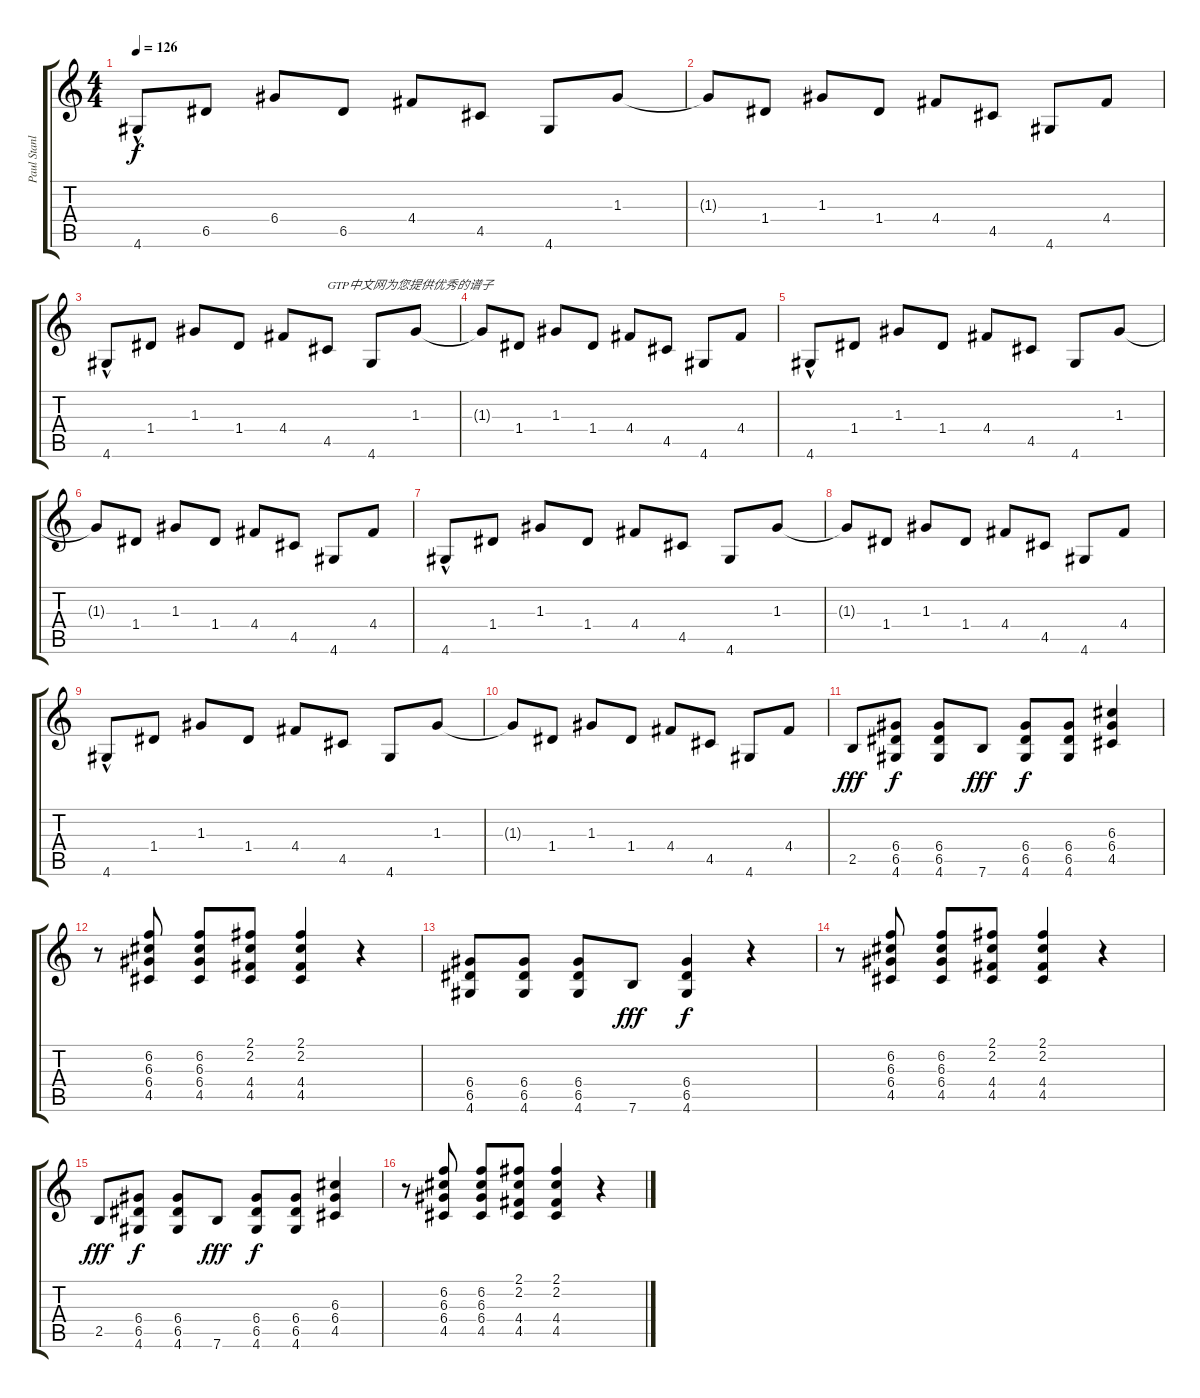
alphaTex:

\track ("Paul Stanley" "Paul Stanl") {instrument distortionguitar}
\staff {score tabs}
\tuning (E4 B3 G3 D3 A2 E2) {hide}
\ts (4 4)
\tempo 126
\clef g2
\ks c
4.6{hac}.8{dy f instrument distortionguitar} 6.5.8 6.4.8 6.5.8 4.4.8 4.5.8 4.6.8 1.3.8 |
1.3{t}.8 1.4.8 1.3.8 1.4.8 4.4.8 4.5.8 4.6.8 4.4.8 |
4.6{hac}.8 1.4.8 1.3.8 1.4.8 4.4.8 4.5.8{txt "GTP中文网为您提供优秀的谱子"} 4.6.8 1.3.8 |
1.3{t}.8 1.4.8 1.3.8 1.4.8 4.4.8 4.5.8 4.6.8 4.4.8 |
4.6{hac}.8 1.4.8 1.3.8 1.4.8 4.4.8 4.5.8 4.6.8 1.3.8 |
1.3{t}.8 1.4.8 1.3.8 1.4.8 4.4.8 4.5.8 4.6.8 4.4.8 |
4.6{hac}.8 1.4.8 1.3.8 1.4.8 4.4.8 4.5.8 4.6.8 1.3.8 |
1.3{t}.8 1.4.8 1.3.8 1.4.8 4.4.8 4.5.8 4.6.8 4.4.8 |
4.6{hac}.8 1.4.8 1.3.8 1.4.8 4.4.8 4.5.8 4.6.8 1.3.8 |
1.3{t}.8 1.4.8 1.3.8 1.4.8 4.4.8 4.5.8 4.6.8 4.4.8 |
2.5.8{dy fff} (6.4 6.5 4.6).8{dy f} (6.4 6.5 4.6).8 7.6.8{dy fff} (6.4 6.5 4.6).8{dy f} (6.4 6.5 4.6).8 (6.3 6.4 4.5).4 |
r.8 (6.2 6.3 6.4 4.5).8 (6.2 6.3 6.4 4.5).8 (2.1 2.2 4.4 4.5).8 (2.1 2.2 4.4 4.5).4 r.4 |
(6.4 6.5 4.6).8 (6.4 6.5 4.6).8 (6.4 6.5 4.6).8 7.6.8{dy fff} (6.4 6.5 4.6).4{dy f} r.4 |
r.8 (6.2 6.3 6.4 4.5).8 (6.2 6.3 6.4 4.5).8 (2.1 2.2 4.4 4.5).8 (2.1 2.2 4.4 4.5).4 r.4 |
2.5.8{dy fff} (6.4 6.5 4.6).8{dy f} (6.4 6.5 4.6).8 7.6.8{dy fff} (6.4 6.5 4.6).8{dy f} (6.4 6.5 4.6).8 (6.3 6.4 4.5).4 |
r.8 (6.2 6.3 6.4 4.5).8 (6.2 6.3 6.4 4.5).8 (2.1 2.2 4.4 4.5).8 (2.1 2.2 4.4 4.5).4 r.4
